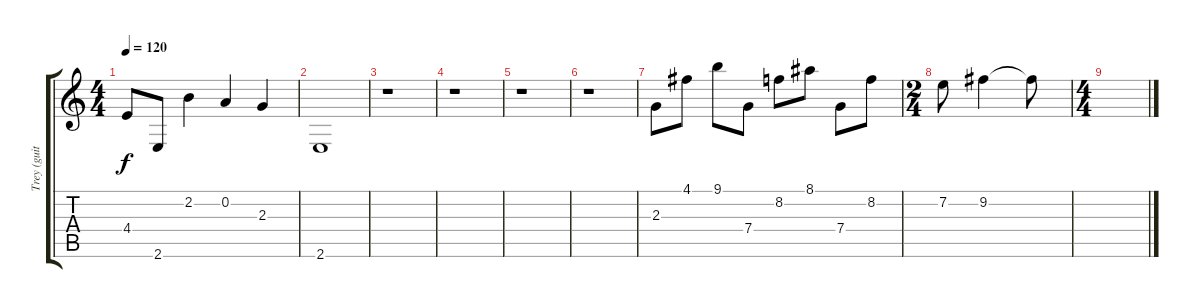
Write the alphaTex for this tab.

\track ("Trey (guitar) " "Trey (guit") {instrument distortionguitar}
\staff {score tabs}
\tuning (D4 A3 F3 C3 G2 D2) {hide}
\ts (4 4)
\tempo 120
\clef g2
\ks c
4.4.8{dy f} 2.6.8 2.2.4 0.2.4 2.3.4 |
2.6.1 |
r.1 |
r.1 |
r.1 |
r.1 |
2.3.8 4.1.8 9.1.8 7.4.8 8.2.8 8.1.8 7.4.8 8.2.8 |
\ts (2 4)
7.2.8 9.2.4 9.2{t}.8 |
\ts (4 4)
